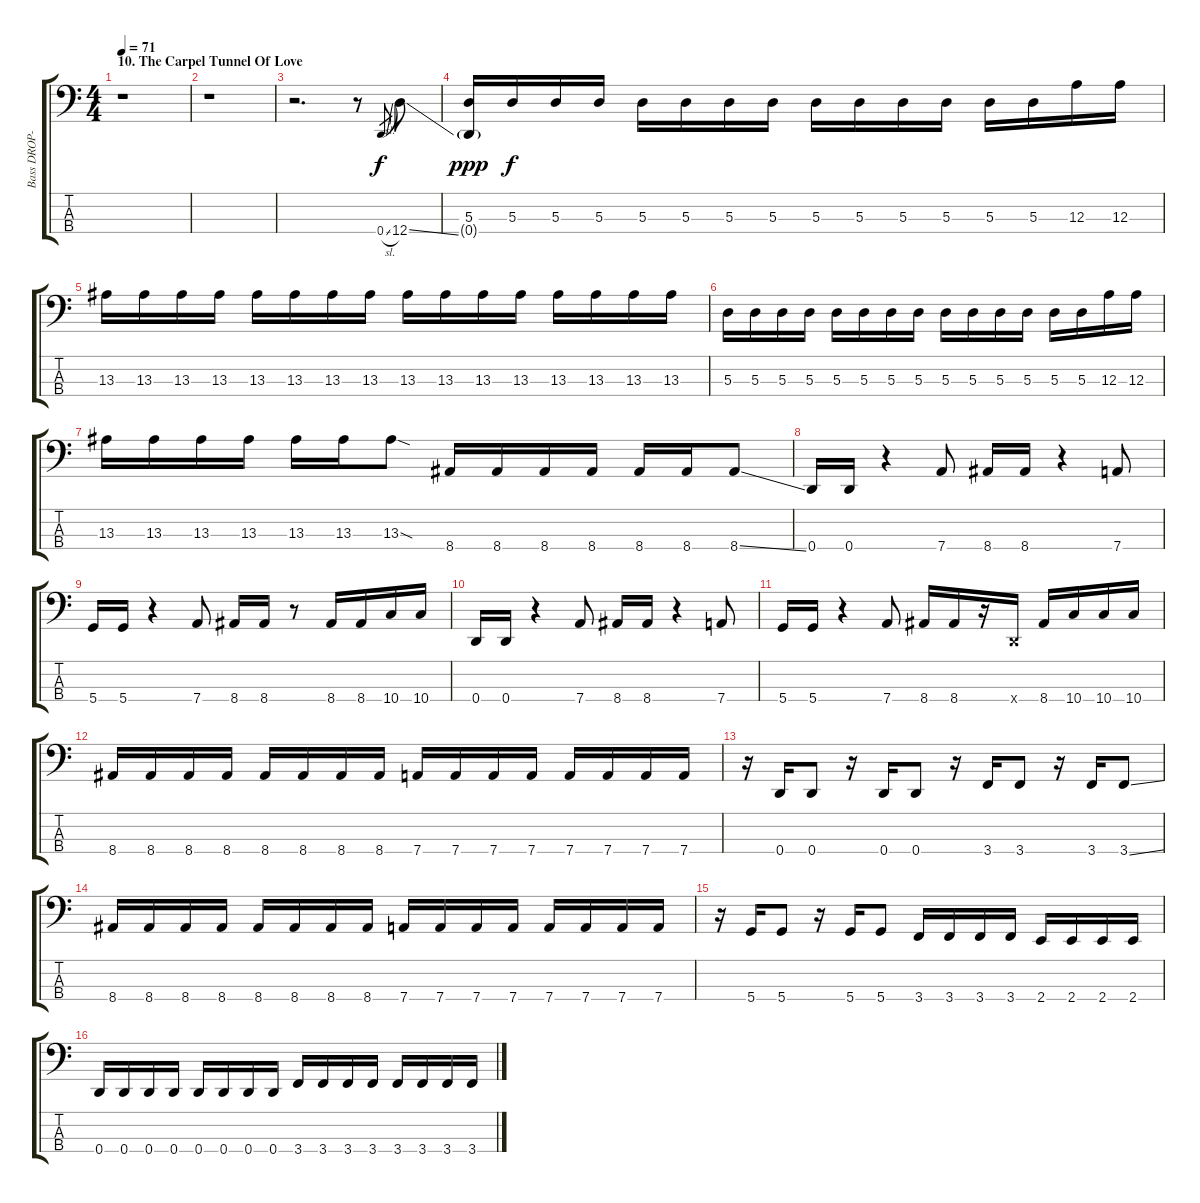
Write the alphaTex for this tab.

\track ("Bass DROP-D" "Bass DROP-") {instrument electricbasspick}
\staff {score tabs}
\tuning (G2 D2 A1 D1) {hide}
\ts (4 4)
\section ("" "10. The Carpel Tunnel Of Love")
\tempo 71
\clef f4
\ks c
r.1{dy f instrument electricbasspick} |
r.1 |
r.2{d} r.8 0.4{sl}.8{gr} 12.4{ss}.8 |
(5.3 0.4{g}).16{dy ppp} 5.3.16{dy f} 5.3.16 5.3.16 5.3.16 5.3.16 5.3.16 5.3.16 5.3.16 5.3.16 5.3.16 5.3.16 5.3.16 5.3.16 12.3.16 12.3.16 |
13.3.16 13.3.16 13.3.16 13.3.16 13.3.16 13.3.16 13.3.16 13.3.16 13.3.16 13.3.16 13.3.16 13.3.16 13.3.16 13.3.16 13.3.16 13.3.16 |
5.3.16 5.3.16 5.3.16 5.3.16 5.3.16 5.3.16 5.3.16 5.3.16 5.3.16 5.3.16 5.3.16 5.3.16 5.3.16 5.3.16 12.3.16 12.3.16 |
13.3.16 13.3.16 13.3.16 13.3.16 13.3.16 13.3.16 13.3{sod}.8 8.4.16 8.4.16 8.4.16 8.4.16 8.4.16 8.4.16 8.4{ss}.8 |
0.4.16 0.4.16 r.4 7.4.8 8.4.16 8.4.16 r.4 7.4.8 |
5.4.16 5.4.16 r.4 7.4.8 8.4.16 8.4.16 r.8 8.4.16 8.4.16 10.4.16 10.4.16 |
0.4.16 0.4.16 r.4 7.4.8 8.4.16 8.4.16 r.4 7.4.8 |
5.4.16 5.4.16 r.4 7.4.8 8.4.16 8.4.16 r.16 0.4{x}.16 8.4.16 10.4.16 10.4.16 10.4.16 |
8.4.16 8.4.16 8.4.16 8.4.16 8.4.16 8.4.16 8.4.16 8.4.16 7.4.16 7.4.16 7.4.16 7.4.16 7.4.16 7.4.16 7.4.16 7.4.16 |
r.16 0.4.16 0.4.8 r.16 0.4.16 0.4.8 r.16 3.4.16 3.4.8 r.16 3.4.16 3.4{ss}.8 |
8.4.16 8.4.16 8.4.16 8.4.16 8.4.16 8.4.16 8.4.16 8.4.16 7.4.16 7.4.16 7.4.16 7.4.16 7.4.16 7.4.16 7.4.16 7.4.16 |
r.16 5.4.16 5.4.8 r.16 5.4.16 5.4.8 3.4.16 3.4.16 3.4.16 3.4.16 2.4.16 2.4.16 2.4.16 2.4.16 |
0.4.16 0.4.16 0.4.16 0.4.16 0.4.16 0.4.16 0.4.16 0.4.16 3.4.16 3.4.16 3.4.16 3.4.16 3.4.16 3.4.16 3.4.16 3.4.16
